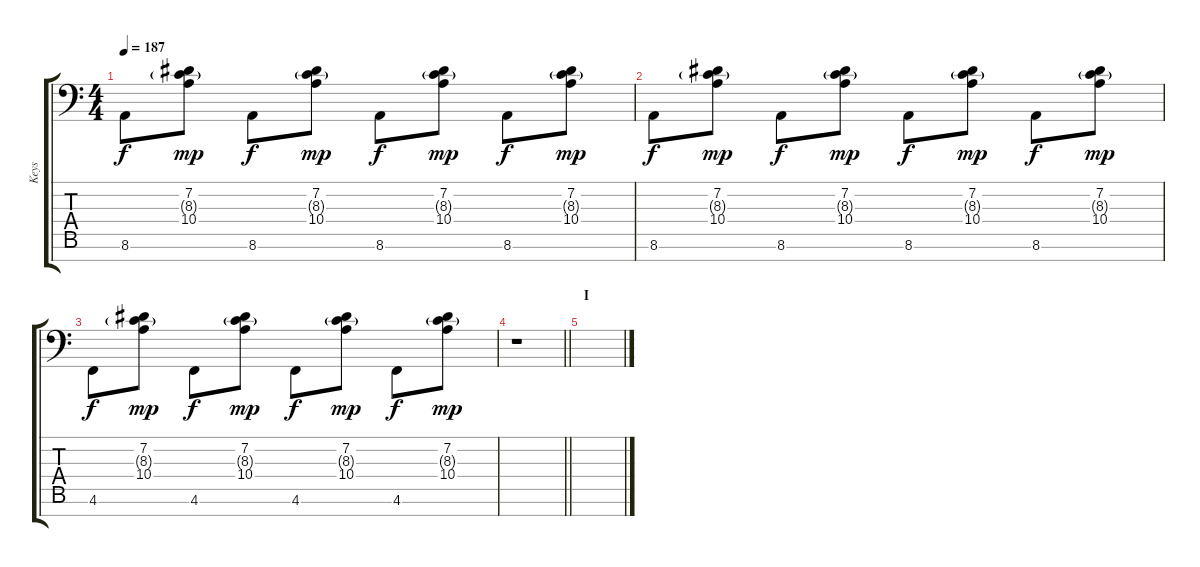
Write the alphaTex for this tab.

\track ("Keys" "Keys") {instrument electricgrandpiano}
\staff {score tabs}
\tuning (Db4 Ab3 E3 B2 Gb2 Db2 Ab1) {hide}
\ts (4 4)
\tempo 187
\clef f4
\ks c
8.6.8{dy f} (7.2 8.3{g} 10.4).8{dy mp} 8.6.8{dy f} (7.2 8.3{g} 10.4).8{dy mp} 8.6.8{dy f} (7.2 8.3{g} 10.4).8{dy mp} 8.6.8{dy f} (7.2 8.3{g} 10.4).8{dy mp} |
8.6.8{dy f} (7.2 8.3{g} 10.4).8{dy mp} 8.6.8{dy f} (7.2 8.3{g} 10.4).8{dy mp} 8.6.8{dy f} (7.2 8.3{g} 10.4).8{dy mp} 8.6.8{dy f} (7.2 8.3{g} 10.4).8{dy mp} |
4.6.8{dy f} (7.2 8.3{g} 10.4).8{dy mp} 4.6.8{dy f} (7.2 8.3{g} 10.4).8{dy mp} 4.6.8{dy f} (7.2 8.3{g} 10.4).8{dy mp} 4.6.8{dy f} (7.2 8.3{g} 10.4).8{dy mp} |
\barLineRight lightlight
r.1 |
\section ("" "I")
